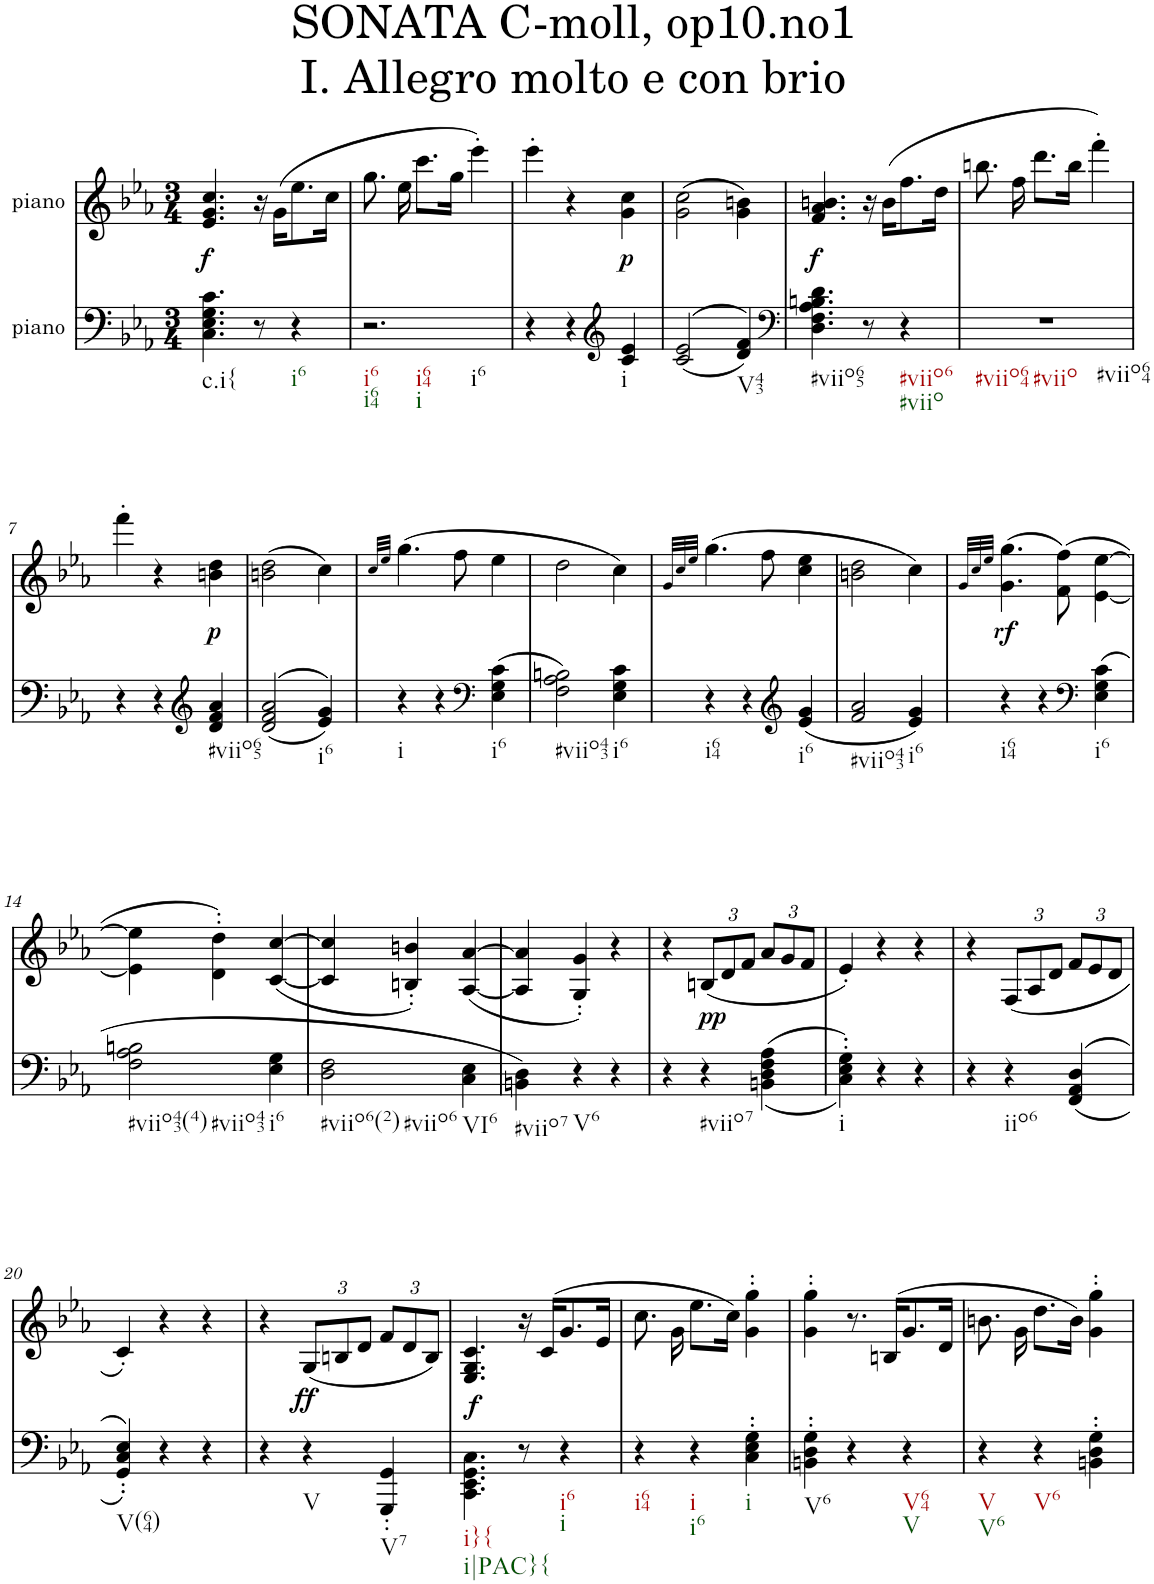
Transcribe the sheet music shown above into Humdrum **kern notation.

**kern	**dynam	**kern	**dynam
*part2	*part2	*part1	*part1
*staff2	*staff2	*staff1	*staff1
*I"piano	*	*I"piano	*
*I'Pno	*	*I'Pno	*
*clefF4	*	*clefG2	*
*k[b-e-a-]	*	*k[b-e-a-]	*
*c:	*	*c:	*
*M3/4	*	*M3/4	*
=1	=1	=1	=1
!LO:TX:b:t=c.i{	!	!	!
!	!	!	!LO:DY:b
4.C\ 4.E-\ 4.G\ 4.c\	.	4.e-/ 4.g/ 4.cc/	f
8r	.	16r	.
.	.	(16g\KL	.
!LO:TX:b:t=i6	!	!	!
4r	.	8.ee-\	.
.	.	16cc\Jk	.
=2	=2	=2	=2
!LO:TX:b:t=i6	!	!	!
!LO:TX:b:t=i64	!	!	!
!LO:TX:b:t=i64	!	!	!
!LO:TX:b:t=i	!	!	!
!LO:TX:b:t=i6	!	!	!
2.r	.	8.gg\	.
.	.	16ee-\	.
.	.	8.ccc\L	.
.	.	16gg\Jk	.
.	.	4eee-'\)	.
=3	=3	=3	=3
4r	.	4eee-'\	.
4r	.	4r	.
*clefG2	*	*	*
!LO:TX:b:t=i	!	!	!
!	!	!	!LO:DY:b
4c/ 4e-/	.	4g\ 4cc\	p
=4	=4	=4	=4
(>(2c/ 2e-/	.	(>2g\ 2cc\	.
!LO:TX:b:t=V43	!	!	!
4d/ 4f/))	.	4g\ 4bn\)	.
=5	=5	=5	=5
*clefF4	*	*	*
!LO:TX:b:t=#viio65	!	!	!
!	!	!	!LO:DY:b
4.D\ 4.F\ 4.A-\ 4.Bn\ 4.d\	.	4.f/ 4.a-/ 4.bn/	f
8r	.	16r	.
.	.	(16b\KL	.
!LO:TX:b:t=#viio6	!	!	!
!LO:TX:b:t=#viio	!	!	!
4r	.	8.ff\	.
.	.	16dd\Jk	.
=6	=6	=6	=6
!LO:TX:b:t=#viio64	!	!	!
!LO:TX:b:t=#viio	!	!	!
!LO:TX:b:t=#viio64	!	!	!
2.r	.	8.bbn\	.
.	.	16ff\	.
.	.	8.ddd\L	.
.	.	16bb\Jk	.
.	.	4fff'\)	.
!!LO:LB:g=z
=7	=7	=7	=7
4r	.	4fff'\	.
4r	.	4r	.
*clefG2	*	*	*
!LO:TX:b:t=#viio65	!	!	!
!	!	!	!LO:DY:b
4d/ 4f/ 4a-/	.	4bn\ 4dd\	p
=8	=8	=8	=8
(>(2d/ 2f/ 2a-/	.	(2bn\ 2dd\	.
!LO:TX:b:t=i6	!	!	!
4e-/ 4g/))	.	4cc\)	.
=9	=9	=9	=9
.	.	32qcc/LLL	.
.	.	32qee-/JJJ	.
!LO:TX:b:t=i	!	!	!
4r	.	(4.gg\	.
4r	.	.	.
.	.	8ff\	.
*clefF4	*	*	*
!LO:TX:b:t=i6	!	!	!
(4E-\ 4G\ 4c\	.	4ee-\	.
=10	=10	=10	=10
!LO:TX:b:t=#viio43	!	!	!
2F\ 2A-\ 2Bn\)	.	2dd\	.
!LO:TX:b:t=i6	!	!	!
4E-\ 4G\ 4c\	.	4cc\)	.
=11	=11	=11	=11
.	.	32qg/LLL	.
.	.	32qcc/	.
.	.	32qee-/JJJ	.
!LO:TX:b:t=i64	!	!	!
4r	.	(4.gg\	.
4r	.	.	.
.	.	8ff\	.
*clefG2	*	*	*
!LO:TX:b:t=i6	!	!	!
(4e-/ 4g/	.	4cc\ 4ee-\	.
=12	=12	=12	=12
!LO:TX:b:t=#viio43	!	!	!
2f/ 2a-/	.	2bn\ 2dd\	.
!LO:TX:b:t=i6	!	!	!
4e-/ 4g/)	.	4cc\)	.
=13	=13	=13	=13
.	.	32qg/LLL	.
.	.	32qcc/	.
.	.	32qee-/JJJ	.
!LO:TX:b:t=i64	!	!	!
!	!	!	!LO:DY:b
4r	.	(4.g\ 4.gg\	rf
4r	.	.	.
.	.	(>8f\ 8ff\)	.
*clefF4	*	*	*
!LO:TX:b:t=i6	!	!	!
(4E-\ 4G\ 4c\	.	[4e-\ [4ee-\	.
!!LO:LB:g=z
=14	=14	=14	=14
!LO:TX:b:t=#viio43(4)	!	!	!
!LO:TX:b:t=#viio43	!	!	!
2F\ 2A-\ 2Bn\	.	4e-\] 4ee-\]	.
.	.	4d\' 4dd\')	.
!LO:TX:b:t=i6	!	!	!
4E-\ 4G\	.	([4c/ [4cc/	.
=15	=15	=15	=15
!LO:TX:b:t=#viio6(2)	!	!	!
!LO:TX:b:t=#viio6	!	!	!
2D\ 2F\	.	4c/] 4cc/]	.
.	.	4Bn/' 4bn/')	.
!LO:TX:b:t=VI6	!	!	!
4C\ 4E-\	.	([4A-/ [4a-/	.
=16	=16	=16	=16
!LO:TX:b:t=#viio7	!	!	!
4BBn\ 4D\)	.	4A-/] 4a-/]	.
!LO:TX:b:t=V6	!	!	!
4r	.	4G/' 4g/')	.
4r	.	4r	.
=17	=17	=17	=17
4r	.	4r	.
*	*	*Xbrackettup	*
!LO:TX:b:t=#viio7	!	!	!
!	!LO:DY:a	!	!
4r	pp	(12Bn/L	.
.	.	12d/	.
.	.	12f/J	.
(>(<4BBn\ 4D\ 4F\ 4A-\	.	12a-/L	.
.	.	12g/	.
.	.	12f/J	.
=18	=18	=18	=18
!LO:TX:b:t=i	!	!	!
4C\' 4E-\' 4G\'))	.	4e-'/)	.
4r	.	4r	.
4r	.	4r	.
=19	=19	=19	=19
4r	.	4r	.
!LO:TX:b:t=iio6	!	!	!
4r	.	(12F/L	.
.	.	12A-/	.
.	.	12d/J	.
(>(4FF/ 4AA-/ 4D/	.	12f/L	.
.	.	12e-/	.
.	.	12d/J	.
!!LO:LB:g=z
=20	=20	=20	=20
!LO:TX:b:t=V(64)	!	!	!
4GG/' 4C/' 4E-/'))	.	4c'/)	.
4r	.	4r	.
4r	.	4r	.
=21	=21	=21	=21
4r	.	4r	.
!LO:TX:b:t=V	!	!	!
!	!LO:DY:a	!	!
4r	ff	(12G/L	.
.	.	12Bn/	.
.	.	12d/J	.
!LO:TX:b:t=V7	!	!	!
4GGG/' 4GG/'	.	12f/L	.
.	.	12d/	.
.	.	12B/J)	.
=22	=22	=22	=22
!LO:TX:b:t=i}{	!	!	!
!LO:TX:b:t=i|PAC}{	!	!	!
!	!LO:DY:a	!	!
4.CC\ 4.EE-\ 4.GG\ 4.C\	f	4.E-/ 4.G/ 4.c/	.
8r	.	16r	.
.	.	(>16c/KL	.
!LO:TX:b:t=i6	!	!	!
!LO:TX:b:t=i	!	!	!
4r	.	8.g/	.
.	.	16e-/Jk	.
=23	=23	=23	=23
!LO:TX:b:t=i64	!	!	!
4r	.	8.cc\	.
.	.	16g\	.
!LO:TX:b:t=i	!	!	!
!LO:TX:b:t=i6	!	!	!
4r	.	8.ee-\L	.
.	.	16cc\Jk)	.
!LO:TX:b:t=i	!	!	!
4C\' 4E-\' 4G\'	.	4g\' 4gg\'	.
=24	=24	=24	=24
!LO:TX:b:t=V6	!	!	!
4BBn\' 4D\' 4G\'	.	4g\' 4gg\'	.
4r	.	8.r	.
.	.	(>16Bn/KL	.
!LO:TX:b:t=V64	!	!	!
!LO:TX:b:t=V	!	!	!
4r	.	8.g/	.
.	.	16d/Jk	.
=25	=25	=25	=25
!LO:TX:b:t=V	!	!	!
!LO:TX:b:t=V6	!	!	!
4r	.	8.bn\	.
.	.	16g\	.
!LO:TX:b:t=V6	!	!	!
4r	.	8.dd\L	.
.	.	16b\Jk)	.
4BBn\' 4D\' 4G\'	.	4g\' 4gg\'	.
=	=	=	=
*-	*-	*-	*-
